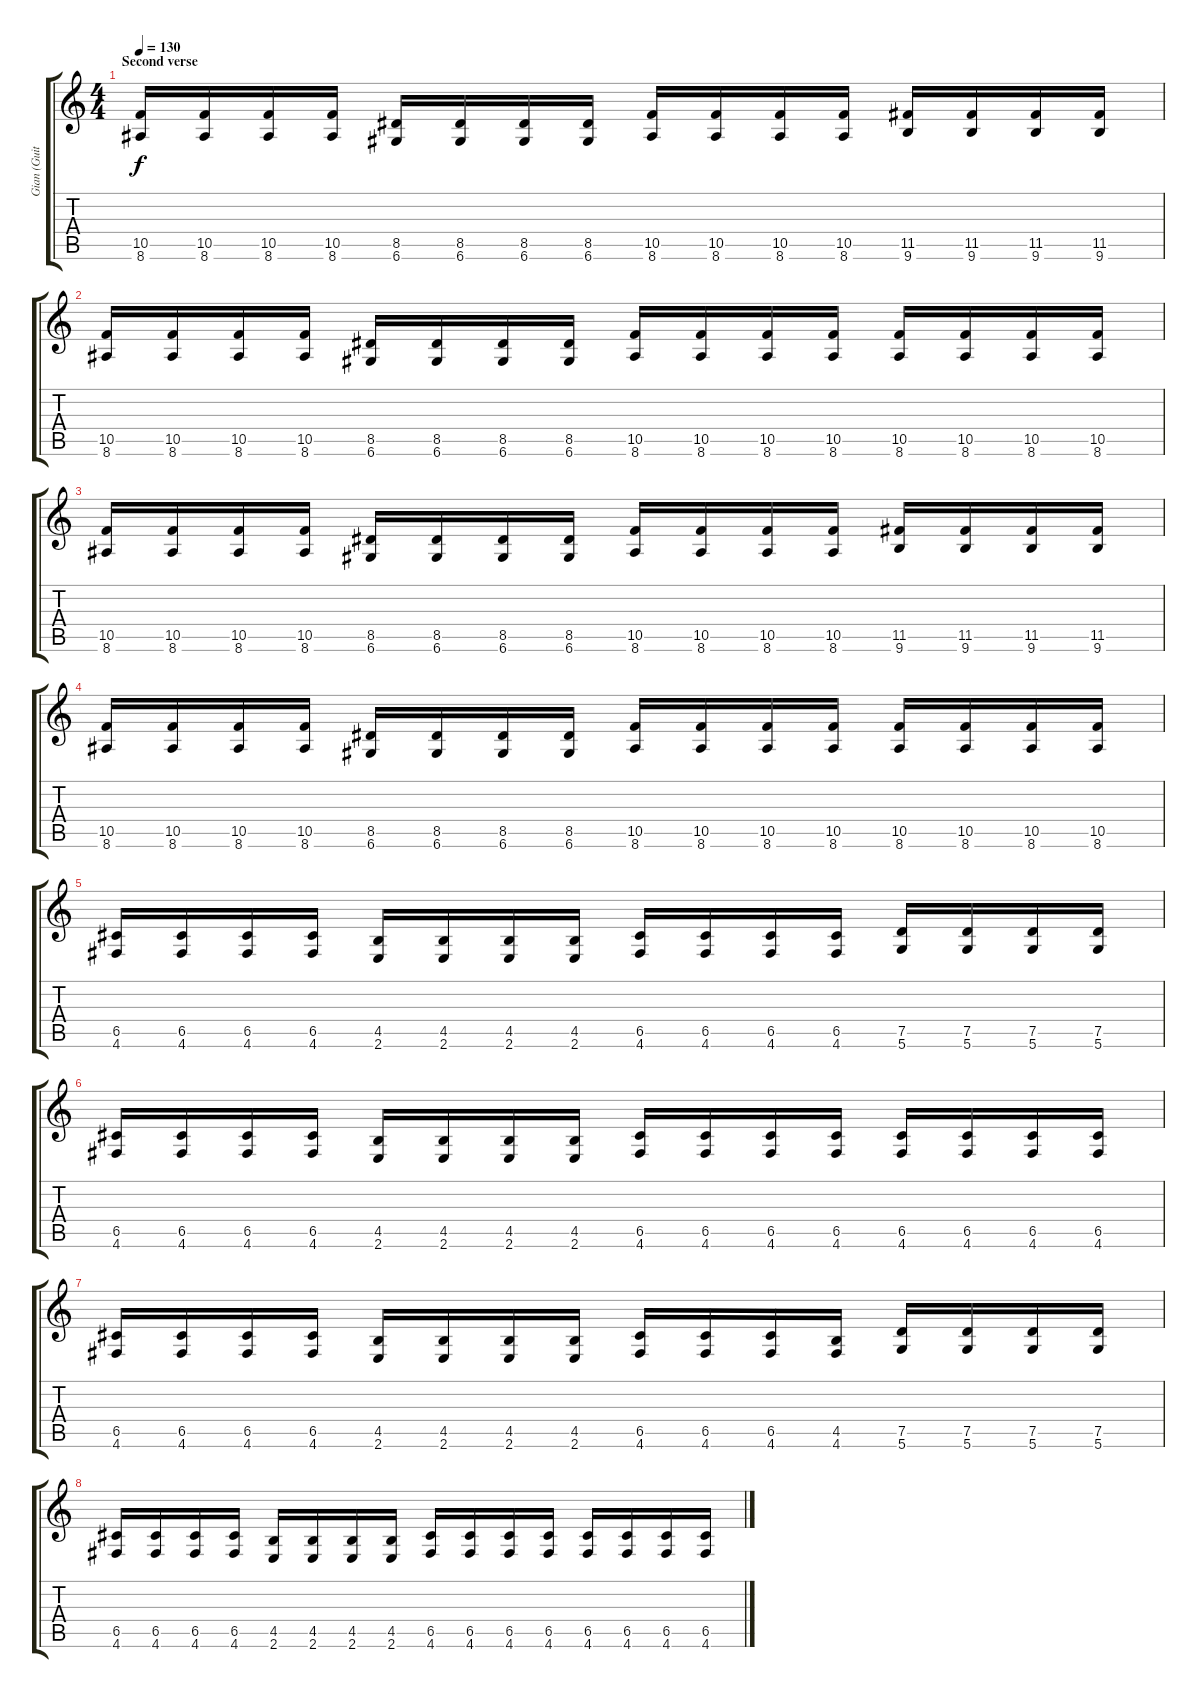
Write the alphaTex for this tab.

\track ("Gian (Guitar)" "Gian (Guit") {instrument overdrivenguitar}
\staff {score tabs}
\tuning (D4 A3 F3 C3 G2 D2) {hide}
\ts (4 4)
\section ("" "Second verse")
\tempo 130
\clef g2
\ks c
(10.5 8.6).16{dy f} (10.5 8.6).16 (10.5 8.6).16 (10.5 8.6).16 (8.5 6.6).16 (8.5 6.6).16 (8.5 6.6).16 (8.5 6.6).16 (10.5 8.6).16 (10.5 8.6).16 (10.5 8.6).16 (10.5 8.6).16 (11.5 9.6).16 (11.5 9.6).16 (11.5 9.6).16 (11.5 9.6).16 |
(10.5 8.6).16 (10.5 8.6).16 (10.5 8.6).16 (10.5 8.6).16 (8.5 6.6).16 (8.5 6.6).16 (8.5 6.6).16 (8.5 6.6).16 (10.5 8.6).16 (10.5 8.6).16 (10.5 8.6).16 (10.5 8.6).16 (10.5 8.6).16 (10.5 8.6).16 (10.5 8.6).16 (10.5 8.6).16 |
(10.5 8.6).16 (10.5 8.6).16 (10.5 8.6).16 (10.5 8.6).16 (8.5 6.6).16 (8.5 6.6).16 (8.5 6.6).16 (8.5 6.6).16 (10.5 8.6).16 (10.5 8.6).16 (10.5 8.6).16 (10.5 8.6).16 (11.5 9.6).16 (11.5 9.6).16 (11.5 9.6).16 (11.5 9.6).16 |
(10.5 8.6).16 (10.5 8.6).16 (10.5 8.6).16 (10.5 8.6).16 (8.5 6.6).16 (8.5 6.6).16 (8.5 6.6).16 (8.5 6.6).16 (10.5 8.6).16 (10.5 8.6).16 (10.5 8.6).16 (10.5 8.6).16 (10.5 8.6).16 (10.5 8.6).16 (10.5 8.6).16 (10.5 8.6).16 |
(6.5 4.6).16 (6.5 4.6).16 (6.5 4.6).16 (6.5 4.6).16 (4.5 2.6).16 (4.5 2.6).16 (4.5 2.6).16 (4.5 2.6).16 (6.5 4.6).16 (6.5 4.6).16 (6.5 4.6).16 (6.5 4.6).16 (7.5 5.6).16 (7.5 5.6).16 (7.5 5.6).16 (7.5 5.6).16 |
(6.5 4.6).16 (6.5 4.6).16 (6.5 4.6).16 (6.5 4.6).16 (4.5 2.6).16 (4.5 2.6).16 (4.5 2.6).16 (4.5 2.6).16 (6.5 4.6).16 (6.5 4.6).16 (6.5 4.6).16 (6.5 4.6).16 (6.5 4.6).16 (6.5 4.6).16 (6.5 4.6).16 (6.5 4.6).16 |
(6.5 4.6).16 (6.5 4.6).16 (6.5 4.6).16 (6.5 4.6).16 (4.5 2.6).16 (4.5 2.6).16 (4.5 2.6).16 (4.5 2.6).16 (6.5 4.6).16 (6.5 4.6).16 (6.5 4.6).16 (4.5 4.6).16 (7.5 5.6).16 (7.5 5.6).16 (7.5 5.6).16 (7.5 5.6).16 |
(6.5 4.6).16 (6.5 4.6).16 (6.5 4.6).16 (6.5 4.6).16 (4.5 2.6).16 (4.5 2.6).16 (4.5 2.6).16 (4.5 2.6).16 (6.5 4.6).16 (6.5 4.6).16 (6.5 4.6).16 (6.5 4.6).16 (6.5 4.6).16 (6.5 4.6).16 (6.5 4.6).16 (6.5 4.6).16
